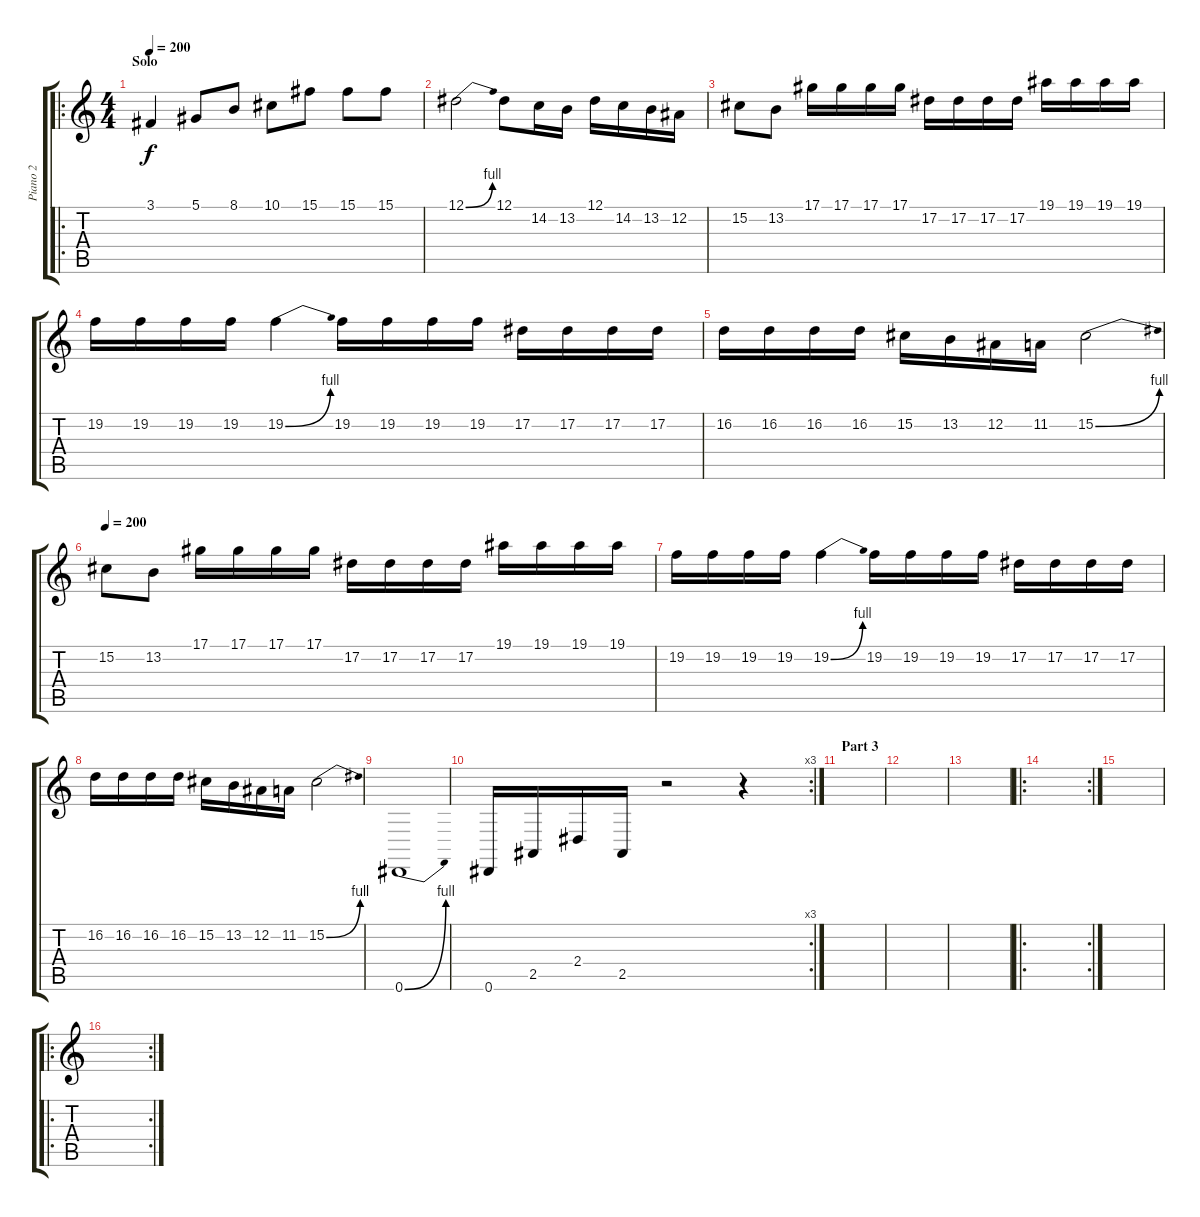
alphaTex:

\track ("Piano 2" "Piano 2") {instrument brightacousticpiano}
\staff {score tabs}
\tuning (Eb4 Bb3 Gb3 Db3 Ab2 Eb2) {hide}
\ro
\ts (4 4)
\section ("" "Solo")
\tempo 200
\clef g2
\ks c
3.1.4{dy f volume 16 instrument distortionguitar} 5.1.8 8.1.8 10.1.8 15.1.8 15.1.8 15.1.8 |
12.1{be (bend 0 0 60 4)}.2 12.1.8 14.2.16 13.2.16 12.1.16 14.2.16 13.2.16 12.2.16 |
15.2.8 13.2.8 17.1.16 17.1.16 17.1.16 17.1.16 17.2.16 17.2.16 17.2.16 17.2.16 19.1.16 19.1.16 19.1.16 19.1.16 |
19.2.16 19.2.16 19.2.16 19.2.16 19.2{be (bend 0 0 60 4)}.4 19.2.16 19.2.16 19.2.16 19.2.16 17.2.16 17.2.16 17.2.16 17.2.16 |
16.2.16 16.2.16 16.2.16 16.2.16 15.2.16 13.2.16 12.2.16 11.2.16 15.2{be (bend 0 0 60 4)}.2 |
\tempo 200
15.2.8 13.2.8 17.1.16 17.1.16 17.1.16 17.1.16 17.2.16 17.2.16 17.2.16 17.2.16 19.1.16 19.1.16 19.1.16 19.1.16 |
19.2.16 19.2.16 19.2.16 19.2.16 19.2{be (bend 0 0 60 4)}.4 19.2.16 19.2.16 19.2.16 19.2.16 17.2.16 17.2.16 17.2.16 17.2.16 |
16.2.16 16.2.16 16.2.16 16.2.16 15.2.16 13.2.16 12.2.16 11.2.16 15.2{be (bend 0 0 60 4)}.2 |
0.6{be (bend 0 0 60 4)}.1 |
\rc 3
0.6.16 2.5.16 2.4.16 2.5.16 r.2 r.4 |
\section ("" "Part 3")
|
|
|
\ro
\rc 2
|
|
\ro
\rc 2
